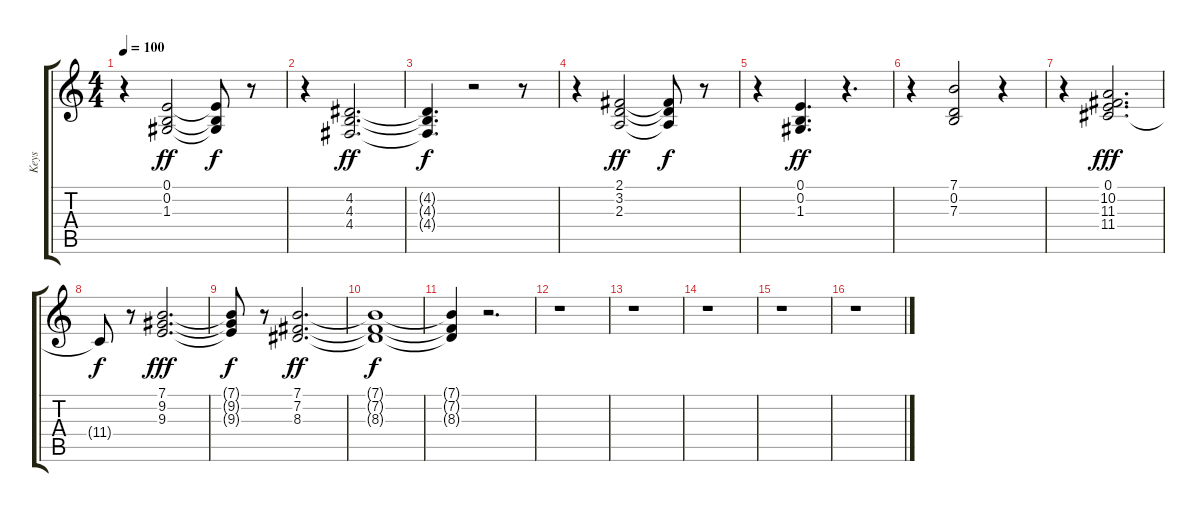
\track ("Keys" "Keys") {instrument pad3polysynth}
\staff {score tabs}
\tuning (E4 B3 G3 D3 A2 E2) {hide}
\ts (4 4)
\tempo 100
\clef g2
\ks c
r.4{dy mf} (0.1 0.2 1.3).2{dy ff} (0.1{t} 0.2{t} 1.3{t}).8{dy f} r.8 |
r.4 (4.2 4.3 4.4).2{d dy ff} |
(4.2{t} 4.3{t} 4.4{t}).4{d dy f} r.2 r.8 |
r.4 (2.1 3.2 2.3).2{dy ff} (2.1{t} 3.2{t} 2.3{t}).8{dy f} r.8 |
r.4 (0.1 0.2 1.3).4{d dy ff} r.4{d} |
r.4 (7.1 0.2 7.3).2 r.4 |
r.4 (0.1 10.2 11.3 11.4).2{d dy fff} |
11.4{t}.8{dy f} r.8 (7.1 9.2 9.3).2{d dy fff} |
(7.1{t} 9.2{t} 9.3{t}).8{dy f} r.8 (7.1 7.2 8.3).2{d dy ff} |
(7.1{t} 7.2{t} 8.3{t}).1{dy f} |
(7.1{t} 7.2{t} 8.3{t}).4 r.2{d} |
r.1 |
r.1 |
r.1 |
r.1 |
r.1
